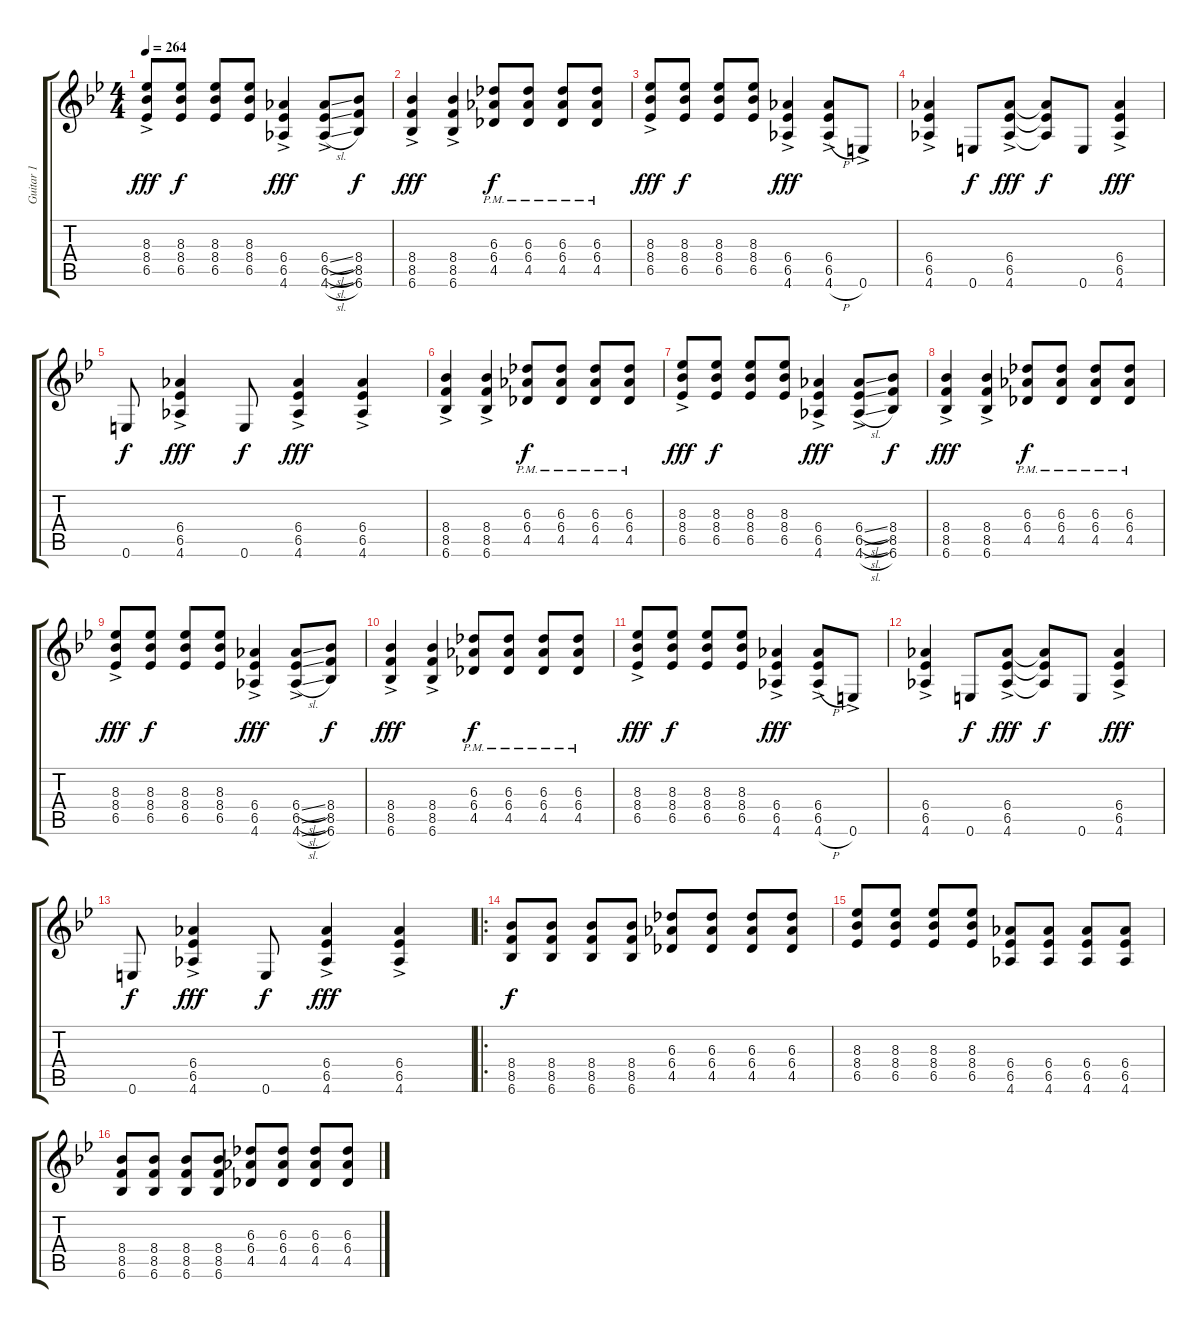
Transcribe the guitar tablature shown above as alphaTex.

\track ("Guitar 1" "Guitar 1") {instrument overdrivenguitar}
\staff {score tabs}
\tuning (E4 B3 G3 D3 A2 E2) {hide}
\ts (4 4)
\tempo 264
\clef g2
\ks gminor
(8.3{ac} 8.4{ac} 6.5{ac}).8{dy fff} (8.3 8.4 6.5).8{dy f} (8.3 8.4 6.5).8 (8.3 8.4 6.5).8 (6.4{ac} 6.5{ac} 4.6{ac}).4{dy fff} (6.4{sl ac} 6.5{sl ac} 4.6{sl ac}).8 (8.4 8.5 6.6).8{dy f} |
(8.4{ac} 8.5{ac} 6.6{ac}).4{dy fff} (8.4{ac} 8.5{ac} 6.6{ac}).4 (6.3{pm} 6.4{pm} 4.5{pm}).8{dy f} (6.3{pm} 6.4{pm} 4.5{pm}).8 (6.3{pm} 6.4{pm} 4.5{pm}).8 (6.3{pm} 6.4{pm} 4.5{pm}).8 |
(8.3{ac} 8.4{ac} 6.5{ac}).8{dy fff} (8.3 8.4 6.5).8{dy f} (8.3 8.4 6.5).8 (8.3 8.4 6.5).8 (6.4{ac} 6.5{ac} 4.6{ac}).4{dy fff} (6.4{ac} 6.5{ac} 4.6{h ac}).8 0.6{ac}.8 |
(6.4{ac} 6.5{ac} 4.6{ac}).4 0.6.8{dy f} (6.4{ac} 6.5{ac} 4.6{ac}).8{dy fff} (6.4{t} 6.5{t} 4.6{t}).8{dy f} 0.6.8 (6.4{ac} 6.5{ac} 4.6{ac}).4{dy fff} |
0.6.8{dy f} (6.4{ac} 6.5{ac} 4.6{ac}).4{dy fff} 0.6.8{dy f} (6.4{ac} 6.5{ac} 4.6{ac}).4{dy fff} (6.4{ac} 6.5{ac} 4.6{ac}).4 |
(8.4{ac} 8.5{ac} 6.6{ac}).4 (8.4{ac} 8.5{ac} 6.6{ac}).4 (6.3{pm} 6.4{pm} 4.5{pm}).8{dy f} (6.3{pm} 6.4{pm} 4.5{pm}).8 (6.3{pm} 6.4{pm} 4.5{pm}).8 (6.3{pm} 6.4{pm} 4.5{pm}).8 |
(8.3{ac} 8.4{ac} 6.5{ac}).8{dy fff} (8.3 8.4 6.5).8{dy f} (8.3 8.4 6.5).8 (8.3 8.4 6.5).8 (6.4{ac} 6.5{ac} 4.6{ac}).4{dy fff} (6.4{sl ac} 6.5{sl ac} 4.6{sl ac}).8 (8.4 8.5 6.6).8{dy f} |
(8.4{ac} 8.5{ac} 6.6{ac}).4{dy fff} (8.4{ac} 8.5{ac} 6.6{ac}).4 (6.3{pm} 6.4{pm} 4.5{pm}).8{dy f} (6.3{pm} 6.4{pm} 4.5{pm}).8 (6.3{pm} 6.4{pm} 4.5{pm}).8 (6.3{pm} 6.4{pm} 4.5{pm}).8 |
(8.3{ac} 8.4{ac} 6.5{ac}).8{dy fff} (8.3 8.4 6.5).8{dy f} (8.3 8.4 6.5).8 (8.3 8.4 6.5).8 (6.4{ac} 6.5{ac} 4.6{ac}).4{dy fff} (6.4{sl ac} 6.5{sl ac} 4.6{sl ac}).8 (8.4 8.5 6.6).8{dy f} |
(8.4{ac} 8.5{ac} 6.6{ac}).4{dy fff} (8.4{ac} 8.5{ac} 6.6{ac}).4 (6.3{pm} 6.4{pm} 4.5{pm}).8{dy f} (6.3{pm} 6.4{pm} 4.5{pm}).8 (6.3{pm} 6.4{pm} 4.5{pm}).8 (6.3{pm} 6.4{pm} 4.5{pm}).8 |
(8.3{ac} 8.4{ac} 6.5{ac}).8{dy fff} (8.3 8.4 6.5).8{dy f} (8.3 8.4 6.5).8 (8.3 8.4 6.5).8 (6.4{ac} 6.5{ac} 4.6{ac}).4{dy fff} (6.4{ac} 6.5{ac} 4.6{h ac}).8 0.6{ac}.8 |
(6.4{ac} 6.5{ac} 4.6{ac}).4 0.6.8{dy f} (6.4{ac} 6.5{ac} 4.6{ac}).8{dy fff} (6.4{t} 6.5{t} 4.6{t}).8{dy f} 0.6.8 (6.4{ac} 6.5{ac} 4.6{ac}).4{dy fff} |
0.6.8{dy f} (6.4{ac} 6.5{ac} 4.6{ac}).4{dy fff} 0.6.8{dy f} (6.4{ac} 6.5{ac} 4.6{ac}).4{dy fff} (6.4{ac} 6.5{ac} 4.6{ac}).4 |
\ro
(8.4 8.5 6.6).8{dy f} (8.4 8.5 6.6).8 (8.4 8.5 6.6).8 (8.4 8.5 6.6).8 (6.3 6.4 4.5).8 (6.3 6.4 4.5).8 (6.3 6.4 4.5).8 (6.3 6.4 4.5).8 |
(8.3 8.4 6.5).8 (8.3 8.4 6.5).8 (8.3 8.4 6.5).8 (8.3 8.4 6.5).8 (6.4 6.5 4.6).8 (6.4 6.5 4.6).8 (6.4 6.5 4.6).8 (6.4 6.5 4.6).8 |
(8.4 8.5 6.6).8 (8.4 8.5 6.6).8 (8.4 8.5 6.6).8 (8.4 8.5 6.6).8 (6.3 6.4 4.5).8 (6.3 6.4 4.5).8 (6.3 6.4 4.5).8 (6.3 6.4 4.5).8
